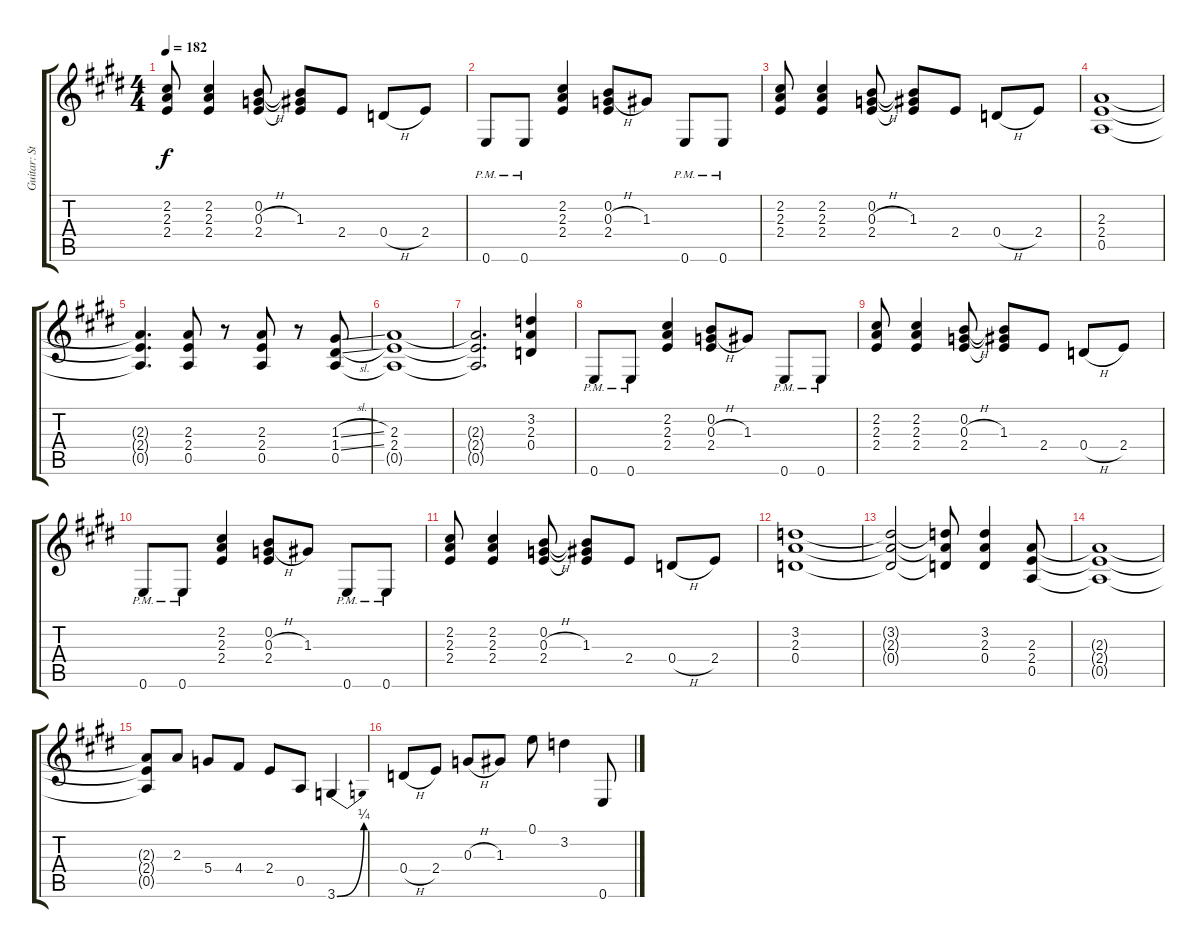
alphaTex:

\track ("Guitar: Steve" "Guitar: St") {instrument distortionguitar}
\staff {score tabs}
\tuning (E4 B3 G3 D3 A2 E2) {hide}
\ts (4 4)
\tempo 182
\clef g2
\ks e
(2.2 2.3 2.4).8{dy f} (2.2 2.3 2.4).4 (0.2 0.3{h} 2.4).8 (0.2{t} 1.3 2.4{t}).8 2.4.8 0.4{h}.8 2.4.8 |
0.6{pm}.8 0.6{pm}.8 (2.2 2.3 2.4).4 (0.2 0.3{h} 2.4).8 1.3.8 0.6{pm}.8 0.6{pm}.8 |
(2.2 2.3 2.4).8 (2.2 2.3 2.4).4 (0.2 0.3{h} 2.4).8 (0.2{t} 1.3 2.4{t}).8 2.4.8 0.4{h}.8 2.4.8 |
(2.3 2.4 0.5).1 |
(2.3{t} 2.4{t} 0.5{t}).4{d} (2.3 2.4 0.5).8 r.8 (2.3 2.4 0.5).8 r.8 (1.3{sl} 1.4{sl} 0.5).8 |
(2.3 2.4 0.5{t}).1 |
(2.3{t} 2.4{t} 0.5{t}).2{d} (3.2 2.3 0.4).4 |
0.6{pm}.8 0.6{pm}.8 (2.2 2.3 2.4).4 (0.2 0.3{h} 2.4).8 1.3.8 0.6{pm}.8 0.6{pm}.8 |
(2.2 2.3 2.4).8 (2.2 2.3 2.4).4 (0.2 0.3{h} 2.4).8 (0.2{t} 1.3 2.4{t}).8 2.4.8 0.4{h}.8 2.4.8 |
0.6{pm}.8 0.6{pm}.8 (2.2 2.3 2.4).4 (0.2 0.3{h} 2.4).8 1.3.8 0.6{pm}.8 0.6{pm}.8 |
(2.2 2.3 2.4).8 (2.2 2.3 2.4).4 (0.2 0.3{h} 2.4).8 (0.2{t} 1.3 2.4{t}).8 2.4.8 0.4{h}.8 2.4.8 |
(3.2 2.3 0.4).1 |
(3.2{t} 2.3{t} 0.4{t}).2 (3.2{t} 2.3{t} 0.4{t}).8 (3.2 2.3 0.4).4 (2.3 2.4 0.5).8 |
(2.3{t} 2.4{t} 0.5{t}).1 |
(2.3{t} 2.4{t} 0.5{t}).8 2.3.8 5.4.8 4.4.8 2.4.8 0.5.8 3.6{be (bend 0 0 60 1)}.4 |
0.4{h}.8 2.4.8 0.3{h}.8 1.3.8 0.1.8 3.2.4 0.6.8
